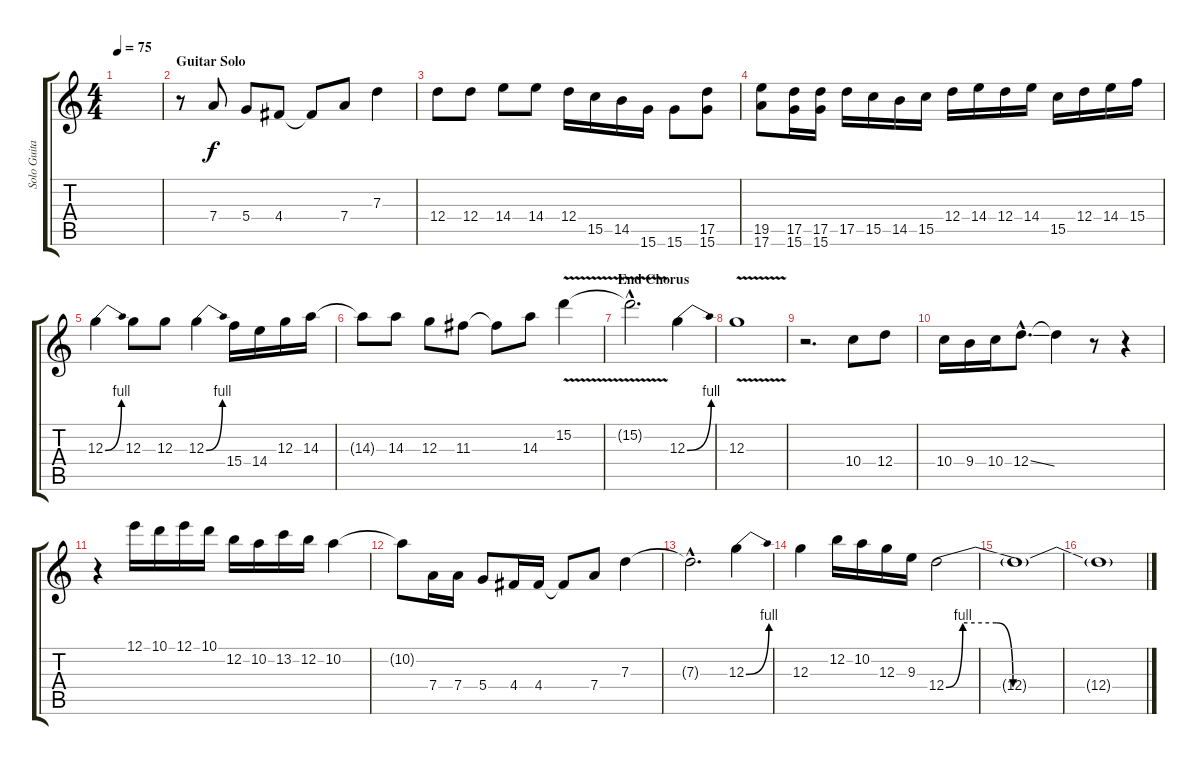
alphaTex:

\track ("Solo Guitar" "Solo Guita") {instrument distortionguitar}
\staff {score tabs}
\tuning (E4 B3 G3 D3 A2 E2) {hide}
\ts (4 4)
\tempo 75
\clef g2
\ks c
|
\section ("" "Guitar Solo")
r.8 7.4.8 5.4.8 4.4.8 4.4{t}.8 7.4.8 7.3.4 |
12.4.8 12.4.8 14.4.8 14.4.8 12.4.16 15.5.16 14.5.16 15.6.16 15.6.8 (17.5 15.6).8 |
(19.5 17.6).8 (17.5 15.6).16 (17.5 15.6).16 17.5.16 15.5.16 14.5.16 15.5.16 12.4.16 14.4.16 12.4.16 14.4.16 15.5.16 12.4.16 14.4.16 15.4.16 |
12.3{be (bend 0 0 60 4)}.4 12.3.8 12.3.8 12.3{be (bend 0 0 60 4)}.4 15.4.16 14.4.16 12.3.16 14.3.16 |
14.3{t}.8 14.3.8 12.3.8 11.3.8 11.3{t}.8 14.3.8 15.2{v}.4 |
\section ("" "End Chorus")
15.2{hac t}.2{d} 12.3{be (bend 0 0 60 4)}.4 |
12.3{v}.1 |
r.2{d} 10.4.8 12.4.8 |
10.4.16 9.4.16 10.4.16 12.4{ss hac}.8{d} 12.4{t}.4 r.8 r.4 |
r.4 12.1.16 10.1.16 12.1.16 10.1.16 12.2.16 10.2.16 13.2.16 12.2.16 10.2.4 |
10.2{t}.8 7.4.16 7.4.16 5.4.8 4.4.16 4.4.16 4.4{t}.8 7.4.8 7.3.4 |
7.3{hac t}.2{d} 12.3{be (bend 0 0 60 4)}.4 |
12.3.4 12.2.16 10.2.16 12.3.16 9.3.16 12.4{be (custom 0 0 5 4 15 4 20 0 24 0 26 0 31 0 45 0 60 0)}.2 |
12.4{t}.1{volume 0} |
12.4{t}.1
